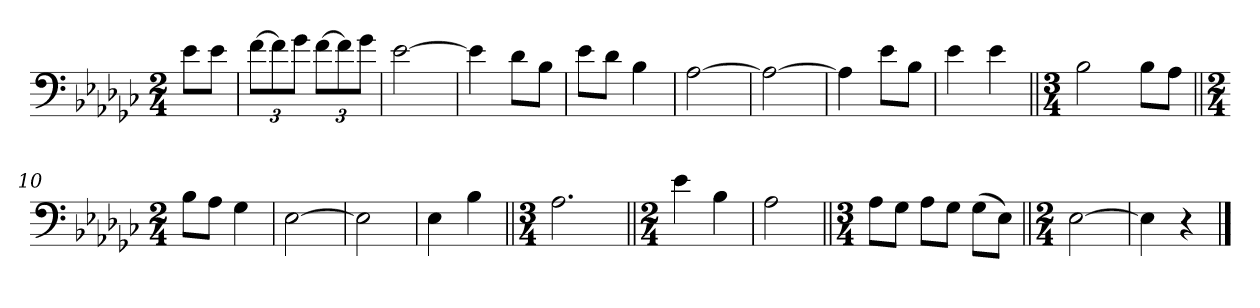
**kern
*part1
*staff1
*clefF4
*k[b-e-a-d-g-c-]
*M2/4
=
8e-\L
8e-\J
=1
[12f\L
12f\]
12g-\J
[12f\L
12f\]
12g-\J
=2
[2e-\
=3
4e-\]
8d-\L
8B-\J
=4
8e-\L
8d-\J
4B-\
=5
[2A-\
=6
2A-\_
=7
4A-\]
8e-\L
8B-\J
=8
4e-\
4e-\
=9||
*M3/4
2B-\
8B-\L
8A-\J
=10||
*M2/4
8B-\L
8A-\J
4G-\
=11
[2E-\
=12
2E-\]
=13
4E-\
4B-\
=14||
*M3/4
2.A-\
=15||
*M2/4
4e-\
4B-\
=16
2A-\
=17||
*M3/4
8A-\L
8G-\J
8A-\L
8G-\J
(8G-\L
8E-\J)
=18||
*M2/4
[2E-\
=19
4E-\]
4r
==
*-
